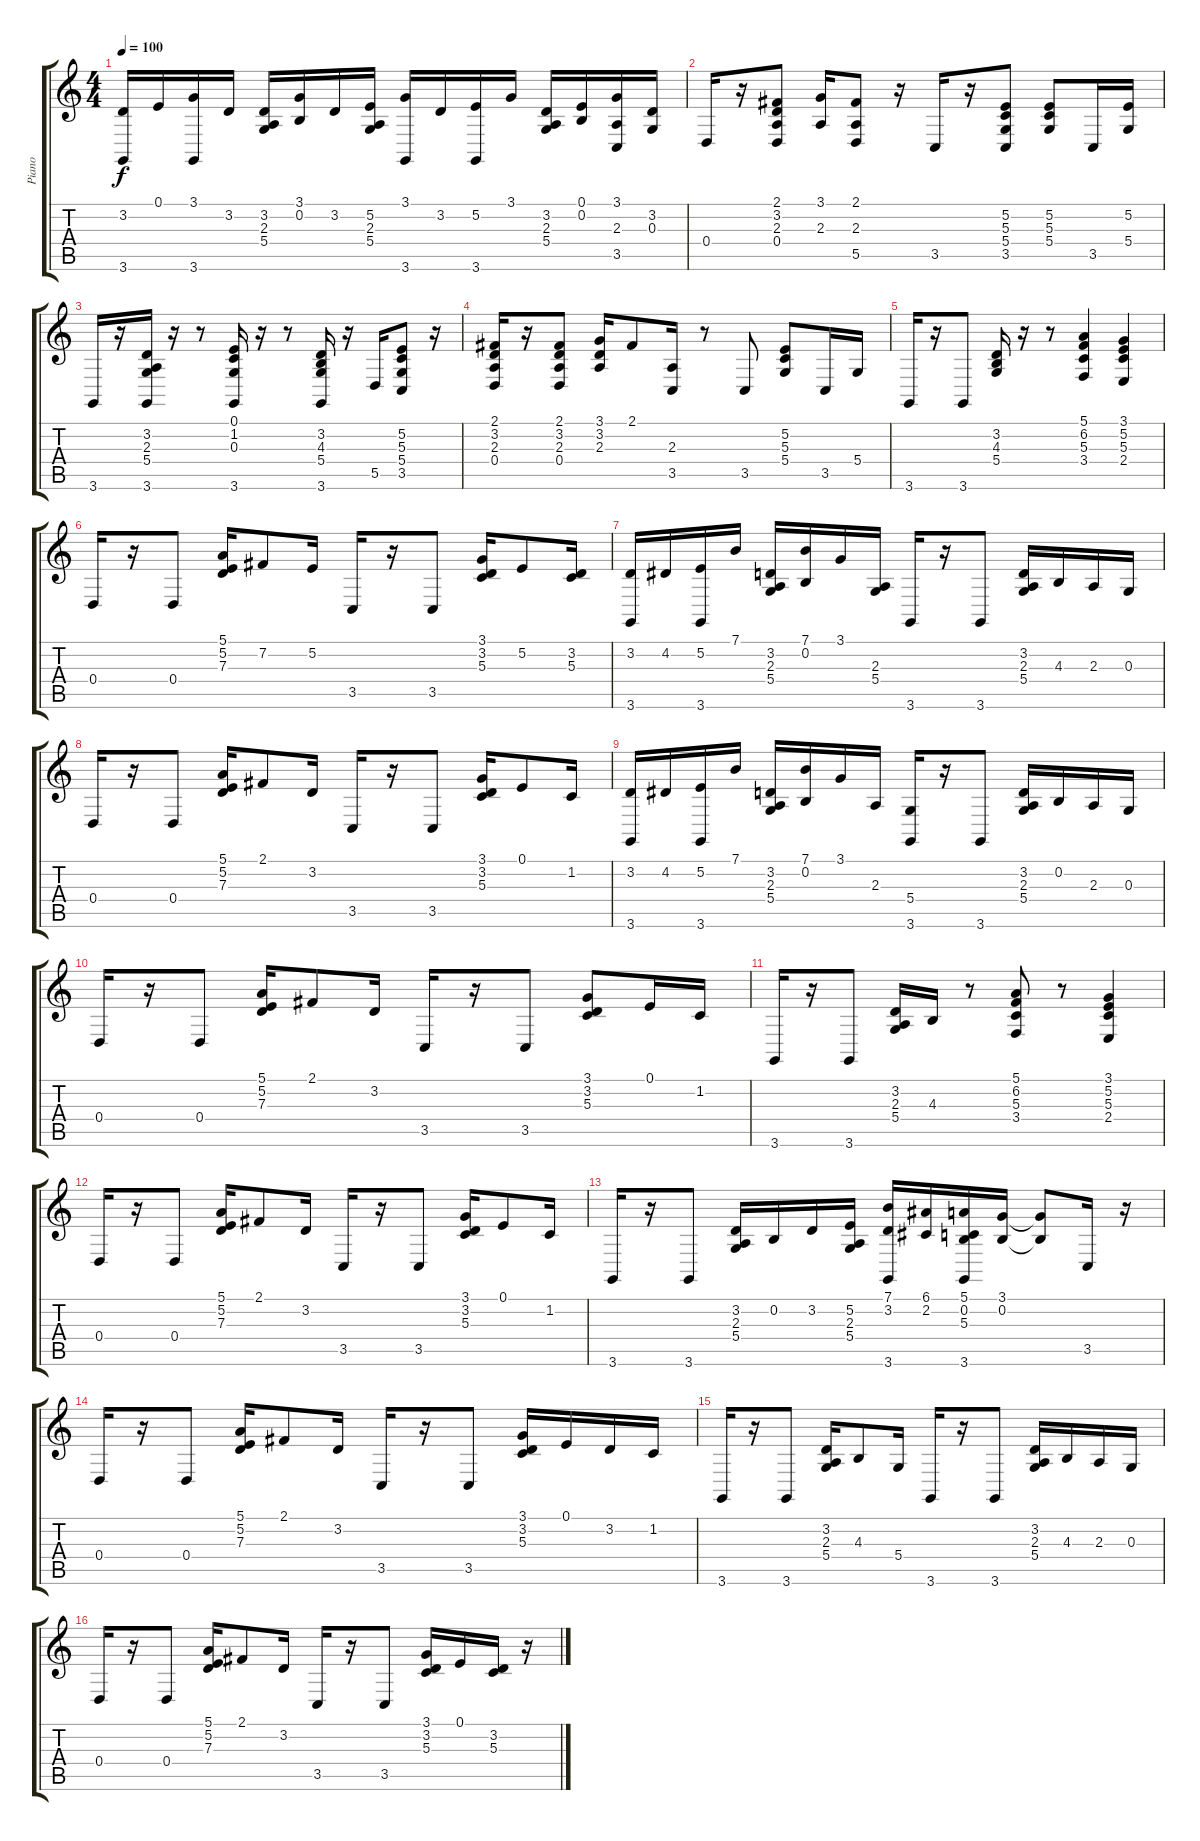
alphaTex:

\track ("Piano" "Piano") {instrument acousticgrandpiano}
\staff {score tabs}
\tuning (E4 B3 G3 D3 A2 E2) {hide}
\ts (4 4)
\tempo 100
\clef g2
\ks c
(3.2 3.6).16{dy f} 0.1.16 (3.1 3.6).16 3.2.16 (3.2 2.3 5.4).16 (3.1 0.2).16 3.2.16 (5.2 2.3 5.4).16 (3.1 3.6).16 3.2.16 (5.2 3.6).16 3.1.16 (3.2 2.3 5.4).16 (0.1 0.2).16 (3.1 2.3 3.5).16 (3.2 0.3).16 |
0.4.16 r.16 (2.1 3.2 2.3 0.4).8 (3.1 2.3).16 (2.1 2.3 5.5).8 r.16 3.5.16 r.16 (5.2 5.3 5.4 3.5).8 (5.2 5.3 5.4).8 3.5.16 (5.2 5.4).16 |
3.6.16 r.16 (3.2 2.3 5.4 3.6).16 r.16 r.8 (0.1 1.2 0.3 3.6).16 r.16 r.8 (3.2 4.3 5.4 3.6).16 r.16 5.5.16 (5.2 5.3 5.4 3.5).8 r.16 |
(2.1 3.2 2.3 0.4).16 r.16 (2.1 3.2 2.3 0.4).8 (3.1 3.2 2.3).16 2.1.8 (2.3 3.5).16 r.8 3.5.8 (5.2 5.3 5.4).8 3.5.16 5.4.16 |
3.6.16 r.16 3.6.8 (3.2 4.3 5.4).16 r.16 r.8 (5.1 6.2 5.3 3.4).4 (3.1 5.2 5.3 2.4).4 |
0.4.16 r.16 0.4.8 (5.1 5.2 7.3).16 7.2.8 5.2.16 3.5.16 r.16 3.5.8 (3.1 3.2 5.3).16 5.2.8 (3.2 5.3).16 |
(3.2 3.6).16 4.2.16 (5.2 3.6).16 7.1.16 (3.2 2.3 5.4).16 (7.1 0.2).16 3.1.16 (2.3 5.4).16 3.6.16 r.16 3.6.8 (3.2 2.3 5.4).16 4.3.16 2.3.16 0.3.16 |
0.4.16 r.16 0.4.8 (5.1 5.2 7.3).16 2.1.8 3.2.16 3.5.16 r.16 3.5.8 (3.1 3.2 5.3).16 0.1.8 1.2.16 |
(3.2 3.6).16 4.2.16 (5.2 3.6).16 7.1.16 (3.2 2.3 5.4).16 (7.1 0.2).16 3.1.16 2.3.16 (5.4 3.6).16 r.16 3.6.8 (3.2 2.3 5.4).16 0.2.16 2.3.16 0.3.16 |
0.4.16 r.16 0.4.8 (5.1 5.2 7.3).16 2.1.8 3.2.16 3.5.16 r.16 3.5.8 (3.1 3.2 5.3).8 0.1.16 1.2.16 |
3.6.16 r.16 3.6.8 (3.2 2.3 5.4).16 4.3.16 r.8 (5.1 6.2 5.3 3.4).8 r.8 (3.1 5.2 5.3 2.4).4 |
0.4.16 r.16 0.4.8 (5.1 5.2 7.3).16 2.1.8 3.2.16 3.5.16 r.16 3.5.8 (3.1 3.2 5.3).16 0.1.8 1.2.16 |
3.6.16 r.16 3.6.8 (3.2 2.3 5.4).16 0.2.16 3.2.16 (5.2 2.3 5.4).16 (7.1 3.2 3.6).16 (6.1 2.2).16 (5.1 0.2 5.3 3.6).16 (3.1 0.2).16 (3.1{t} 0.2{t}).8 3.5.16 r.16 |
0.4.16 r.16 0.4.8 (5.1 5.2 7.3).16 2.1.8 3.2.16 3.5.16 r.16 3.5.8 (3.1 3.2 5.3).16 0.1.16 3.2.16 1.2.16 |
3.6.16 r.16 3.6.8 (3.2 2.3 5.4).16 4.3.8 5.4.16 3.6.16 r.16 3.6.8 (3.2 2.3 5.4).16 4.3.16 2.3.16 0.3.16 |
0.4.16 r.16 0.4.8 (5.1 5.2 7.3).16 2.1.8 3.2.16 3.5.16 r.16 3.5.8 (3.1 3.2 5.3).16 0.1.16 (3.2 5.3).16 r.16
